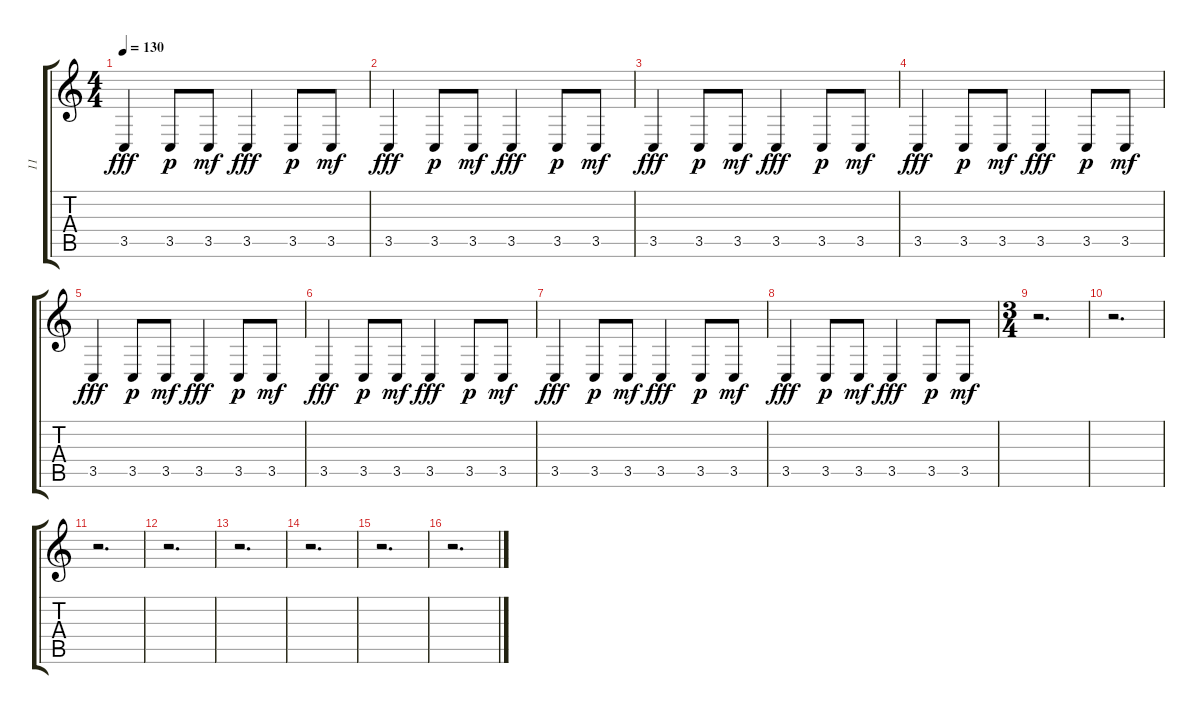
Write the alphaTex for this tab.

\track ("11" "11") {instrument taikodrum}
\staff {score tabs}
\tuning (E4 B3 G3 D3 A2 E2) {hide}
\ts (4 4)
\tempo 130
\clef g2
\ks c
3.5.4{dy fff} 3.5.8{dy p} 3.5.8{dy mf} 3.5.4{dy fff} 3.5.8{dy p} 3.5.8{dy mf} |
3.5.4{dy fff} 3.5.8{dy p} 3.5.8{dy mf} 3.5.4{dy fff} 3.5.8{dy p} 3.5.8{dy mf} |
3.5.4{dy fff} 3.5.8{dy p} 3.5.8{dy mf} 3.5.4{dy fff} 3.5.8{dy p} 3.5.8{dy mf} |
3.5.4{dy fff} 3.5.8{dy p} 3.5.8{dy mf} 3.5.4{dy fff} 3.5.8{dy p} 3.5.8{dy mf} |
3.5.4{dy fff} 3.5.8{dy p} 3.5.8{dy mf} 3.5.4{dy fff} 3.5.8{dy p} 3.5.8{dy mf} |
3.5.4{dy fff} 3.5.8{dy p} 3.5.8{dy mf} 3.5.4{dy fff} 3.5.8{dy p} 3.5.8{dy mf} |
3.5.4{dy fff} 3.5.8{dy p} 3.5.8{dy mf} 3.5.4{dy fff} 3.5.8{dy p} 3.5.8{dy mf} |
3.5.4{dy fff} 3.5.8{dy p} 3.5.8{dy mf} 3.5.4{dy fff} 3.5.8{dy p} 3.5.8{dy mf} |
\ts (3 4)
r.2{d} |
r.2{d} |
r.2{d} |
r.2{d} |
r.2{d} |
r.2{d} |
r.2{d} |
r.2{d}
